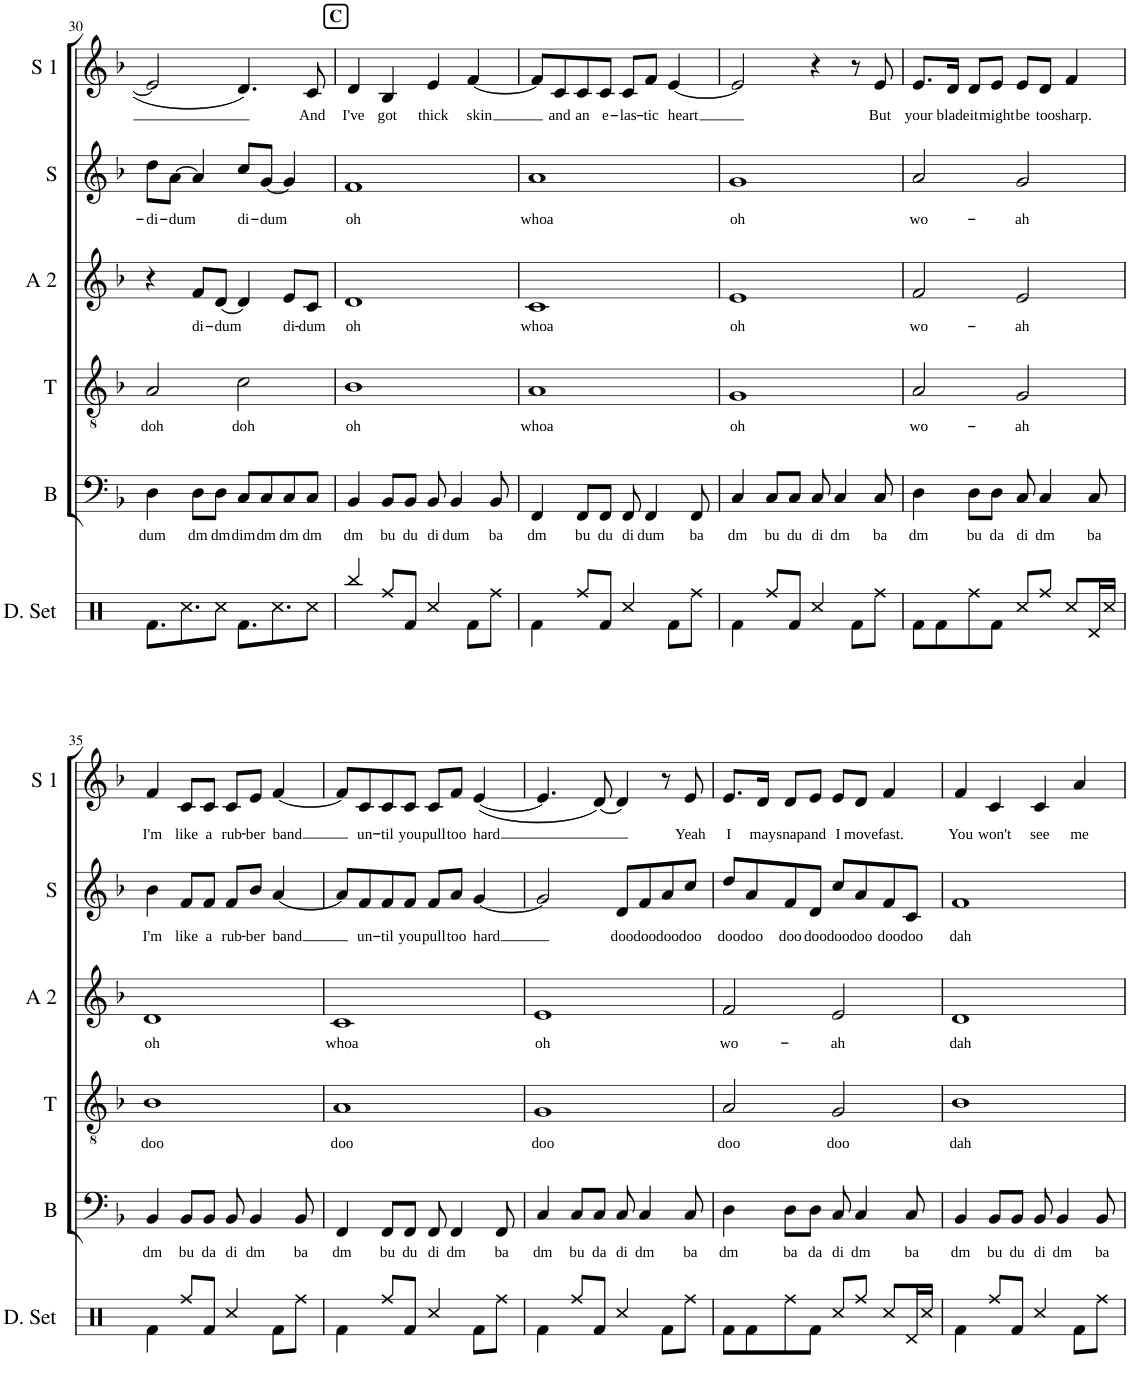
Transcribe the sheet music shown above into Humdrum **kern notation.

**kern	**kern	**text	**kern	**text	**kern	**text	**kern	**text	**kern	**text
*part6	*part5	*part5	*part4	*part4	*part3	*part3	*part2	*part2	*part1	*part1
*staff6	*staff5	*staff5	*staff4	*staff4	*staff3	*staff3	*staff2	*staff2	*staff1	*staff1
*I"Drumset	*I"Bass	*	*I"Tenor	*	*I"Alto 2	*	*I"Soprano	*	*I"Solo 1	*
*I'D. Set	*I'B	*	*I'T	*	*I'A 2	*	*I'S	*	*I'S 1	*
!!LO:PB:g=z
*clefX	*clefF4	*	*clefGv2	*	*clefG2	*	*clefG2	*	*clefG2	*
*k[]	*k[b-]	*	*k[b-]	*	*k[b-]	*	*k[b-]	*	*k[b-]	*
*	*F:	*	*F:	*	*F:	*	*F:	*	*F:	*
*M4/4	*M4/4	*	*M4/4	*	*M4/4	*	*M4/4	*	*M4/4	*
=30	=30	=30	=30	=30	=30	=30	=30	=30	=30	=30
!	!	!LO:LY:b	!	!LO:LY:b	!	!	!	!LO:LY:b	!	!
8.Rf\L	4D\	dum	2A/	doh	4r	.	8dd\L	-di-	2e/]	.
!	!	!	!	!	!	!	!	!LO:LY:b	!	!
.	.	.	.	.	.	.	[8a\J	-dum	.	.
8.Rcc\	.	.	.	.	.	.	.	.	.	.
!	!	!LO:LY:b	!	!	!	!LO:LY:b	!	!	!	!
.	8D\L	dm	.	.	8f/L	di-	4a/]	.	.	.
!	!	!LO:LY:b	!	!	!	!LO:LY:b	!	!	!	!
8Rcc\J	8D\J	dm	.	.	[8d/J	-dum	.	.	.	.
!	!	!LO:LY:b	!	!LO:LY:b	!	!	!	!LO:LY:b	!	!
8.Rf\L	8C/L	dim	2c\	doh	4d/]	.	8cc/L	di-	4.d/	.
!	!	!LO:LY:b	!	!	!	!	!	!LO:LY:b	!	!
.	8C/	dm	.	.	.	.	[8g/J	-dum	.	.
8.Rcc\	.	.	.	.	.	.	.	.	.	.
!	!	!LO:LY:b	!	!	!	!LO:LY:b	!	!	!	!
.	8C/	dm	.	.	8e/L	di-	4g/]	.	.	.
!	!	!LO:LY:b	!	!	!	!LO:LY:b	!	!	!	!LO:LY:b
8Rcc\J	8C/J	dm	.	.	8c/J	-dum	.	.	8c/	And
!!LO:REH:place=s1:a:B:cj:t=C
=31	=31	=31	=31	=31	=31	=31	=31	=31	=31	=31
!	!	!LO:LY:b	!	!LO:LY:b	!	!LO:LY:b	!	!LO:LY:b	!	!LO:LY:b
4Rbb/	4BB-/	dm	1B-	oh	1d	oh	1f	oh	4d/	I've
!	!	!LO:LY:b	!	!	!	!	!	!	!	!LO:LY:b
8Rff/L	8BB-/L	bu	.	.	.	.	.	.	4B-/	got
!	!	!LO:LY:b	!	!	!	!	!	!	!	!
8Rf/J	8BB-/J	du	.	.	.	.	.	.	.	.
!	!	!LO:LY:b	!	!	!	!	!	!	!	!LO:LY:b
4Rcc/	8BB-/	di	.	.	.	.	.	.	4e/	thick
!	!	!LO:LY:b	!	!	!	!	!	!	!	!
.	4BB-/	dum	.	.	.	.	.	.	.	.
!	!	!	!	!	!	!	!	!	!	!LO:LY:b
8Rf\L	.	.	.	.	.	.	.	.	[4f/	skin
!	!	!LO:LY:b	!	!	!	!	!	!	!	!
8Rff\J	8BB-/	ba	.	.	.	.	.	.	.	.
=32	=32	=32	=32	=32	=32	=32	=32	=32	=32	=32
!	!	!LO:LY:b	!	!LO:LY:b	!	!LO:LY:b	!	!LO:LY:b	!	!
4Rf\	4FF/	dm	1A	whoa	1c	whoa	1a	whoa	8f/L]	.
!	!	!	!	!	!	!	!	!	!	!LO:LY:b
.	.	.	.	.	.	.	.	.	8c/	and
!	!	!LO:LY:b	!	!	!	!	!	!	!	!LO:LY:b
8Rff/L	8FF/L	bu	.	.	.	.	.	.	8c/	an
!	!	!LO:LY:b	!	!	!	!	!	!	!	!LO:LY:b
8Rf/J	8FF/J	du	.	.	.	.	.	.	8c/J	e-
!	!	!LO:LY:b	!	!	!	!	!	!	!	!LO:LY:b
4Rcc/	8FF/	di	.	.	.	.	.	.	8c/L	-las-
!	!	!LO:LY:b	!	!	!	!	!	!	!	!LO:LY:b
.	4FF/	dum	.	.	.	.	.	.	8f/J	-tic
!	!	!	!	!	!	!	!	!	!	!LO:LY:b
8Rf\L	.	.	.	.	.	.	.	.	[4e/	heart
!	!	!LO:LY:b	!	!	!	!	!	!	!	!
8Rff\J	8FF/	ba	.	.	.	.	.	.	.	.
=33	=33	=33	=33	=33	=33	=33	=33	=33	=33	=33
!	!	!LO:LY:b	!	!LO:LY:b	!	!LO:LY:b	!	!LO:LY:b	!	!
4Rf\	4C/	dm	1G	oh	1e	oh	1g	oh	2e/]	.
!	!	!LO:LY:b	!	!	!	!	!	!	!	!
8Rff/L	8C/L	bu	.	.	.	.	.	.	.	.
!	!	!LO:LY:b	!	!	!	!	!	!	!	!
8Rf/J	8C/J	du	.	.	.	.	.	.	.	.
!	!	!LO:LY:b	!	!	!	!	!	!	!	!
4Rcc/	8C/	di	.	.	.	.	.	.	4r	.
!	!	!LO:LY:b	!	!	!	!	!	!	!	!
.	4C/	dm	.	.	.	.	.	.	.	.
8Rf\L	.	.	.	.	.	.	.	.	8r	.
!	!	!LO:LY:b	!	!	!	!	!	!	!	!LO:LY:b
8Rff\J	8C/	ba	.	.	.	.	.	.	8e/	But
=34	=34	=34	=34	=34	=34	=34	=34	=34	=34	=34
!	!	!LO:LY:b	!	!LO:LY:b	!	!LO:LY:b	!	!LO:LY:b	!	!LO:LY:b
8Rf\L	4D\	dm	2A/	wo-	2f/	wo-	2a/	wo-	8.e/L	your
8Rf\	.	.	.	.	.	.	.	.	.	.
!	!	!	!	!	!	!	!	!	!	!LO:LY:b
.	.	.	.	.	.	.	.	.	16d/Jk	blade
!	!	!LO:LY:b	!	!	!	!	!	!	!	!LO:LY:b
8Rff\	8D\L	bu	.	.	.	.	.	.	8d/L	it
!	!	!LO:LY:b	!	!	!	!	!	!	!	!LO:LY:b
8Rf\J	8D\J	da	.	.	.	.	.	.	8e/J	might
!	!	!LO:LY:b	!	!LO:LY:b	!	!LO:LY:b	!	!LO:LY:b	!	!LO:LY:b
8Rcc/L	8C/	di	2G/	-ah	2e/	-ah	2g/	-ah	8e/L	be
!	!	!LO:LY:b	!	!	!	!	!	!	!	!LO:LY:b
8Rff/J	4C/	dm	.	.	.	.	.	.	8d/J	too
!	!	!	!	!	!	!	!	!	!	!LO:LY:b
8Rcc/L	.	.	.	.	.	.	.	.	4f/	sharp.
!	!	!LO:LY:b	!	!	!	!	!	!	!	!
16Rd/L	8C/	ba	.	.	.	.	.	.	.	.
16Rcc/JJ	.	.	.	.	.	.	.	.	.	.
!!LO:LB:g=z
=35	=35	=35	=35	=35	=35	=35	=35	=35	=35	=35
!	!	!LO:LY:b	!	!LO:LY:b	!	!LO:LY:b	!	!LO:LY:b	!	!LO:LY:b
4Rf\	4BB-/	dm	1B-	doo	1d	oh	4b-\	I'm	4f/	I'm
!	!	!LO:LY:b	!	!	!	!	!	!LO:LY:b	!	!LO:LY:b
8Rff/L	8BB-/L	bu	.	.	.	.	8f/L	like	8c/L	like
!	!	!LO:LY:b	!	!	!	!	!	!LO:LY:b	!	!LO:LY:b
8Rf/J	8BB-/J	da	.	.	.	.	8f/J	a	8c/J	a
!	!	!LO:LY:b	!	!	!	!	!	!LO:LY:b	!	!LO:LY:b
4Rcc/	8BB-/	di	.	.	.	.	8f/L	rub-	8c/L	rub-
!	!	!LO:LY:b	!	!	!	!	!	!LO:LY:b	!	!LO:LY:b
.	4BB-/	dm	.	.	.	.	8b-/J	-ber	8e/J	-ber
!	!	!	!	!	!	!	!	!LO:LY:b	!	!LO:LY:b
8Rf\L	.	.	.	.	.	.	[4a/	band	[4f/	band
!	!	!LO:LY:b	!	!	!	!	!	!	!	!
8Rff\J	8BB-/	ba	.	.	.	.	.	.	.	.
=36	=36	=36	=36	=36	=36	=36	=36	=36	=36	=36
!	!	!LO:LY:b	!	!LO:LY:b	!	!LO:LY:b	!	!	!	!
4Rf\	4FF/	dm	1A	doo	1c	whoa	8a/L]	.	8f/L]	.
!	!	!	!	!	!	!	!	!LO:LY:b	!	!LO:LY:b
.	.	.	.	.	.	.	8f/	un-	8c/	un-
!	!	!LO:LY:b	!	!	!	!	!	!LO:LY:b	!	!LO:LY:b
8Rff/L	8FF/L	bu	.	.	.	.	8f/	-til	8c/	-til
!	!	!LO:LY:b	!	!	!	!	!	!LO:LY:b	!	!LO:LY:b
8Rf/J	8FF/J	du	.	.	.	.	8f/J	you	8c/J	you
!	!	!LO:LY:b	!	!	!	!	!	!LO:LY:b	!	!LO:LY:b
4Rcc/	8FF/	di	.	.	.	.	8f/L	pull	8c/L	pull
!	!	!LO:LY:b	!	!	!	!	!	!LO:LY:b	!	!LO:LY:b
.	4FF/	dm	.	.	.	.	8a/J	too	8f/J	too
!	!	!	!	!	!	!	!	!LO:LY:b	!	!LO:LY:b
8Rf\L	.	.	.	.	.	.	[4g/	hard	(<[4e/	hard
!	!	!LO:LY:b	!	!	!	!	!	!	!	!
8Rff\J	8FF/	ba	.	.	.	.	.	.	.	.
=37	=37	=37	=37	=37	=37	=37	=37	=37	=37	=37
!	!	!LO:LY:b	!	!LO:LY:b	!	!LO:LY:b	!	!	!	!
4Rf\	4C/	dm	1G	doo	1e	oh	2g/]	.	4.e/]	.
!	!	!LO:LY:b	!	!	!	!	!	!	!	!
8Rff/L	8C/L	bu	.	.	.	.	.	.	.	.
!	!	!LO:LY:b	!	!	!	!	!	!	!	!
8Rf/J	8C/J	da	.	.	.	.	.	.	[8d/)	.
!	!	!LO:LY:b	!	!	!	!	!	!LO:LY:b	!	!
4Rcc/	8C/	di	.	.	.	.	8d/L	doo	4d/]	.
!	!	!LO:LY:b	!	!	!	!	!	!LO:LY:b	!	!
.	4C/	dm	.	.	.	.	8f/	doo	.	.
!	!	!	!	!	!	!	!	!LO:LY:b	!	!
8Rf\L	.	.	.	.	.	.	8a/	doo	8r	.
!	!	!LO:LY:b	!	!	!	!	!	!LO:LY:b	!	!LO:LY:b
8Rff\J	8C/	ba	.	.	.	.	8cc/J	doo	8e/	Yeah
=38	=38	=38	=38	=38	=38	=38	=38	=38	=38	=38
!	!	!LO:LY:b	!	!LO:LY:b	!	!LO:LY:b	!	!LO:LY:b	!	!LO:LY:b
8Rf\L	4D\	dm	2A/	doo	2f/	wo-	8dd/L	doo	8.e/L	I
!	!	!	!	!	!	!	!	!LO:LY:b	!	!
8Rf\	.	.	.	.	.	.	8a/	doo	.	.
!	!	!	!	!	!	!	!	!	!	!LO:LY:b
.	.	.	.	.	.	.	.	.	16d/Jk	may
!	!	!LO:LY:b	!	!	!	!	!	!LO:LY:b	!	!LO:LY:b
8Rff\	8D\L	ba	.	.	.	.	8f/	doo	8d/L	snap
!	!	!LO:LY:b	!	!	!	!	!	!LO:LY:b	!	!LO:LY:b
8Rf\J	8D\J	da	.	.	.	.	8d/J	doo	8e/J	and
!	!	!LO:LY:b	!	!LO:LY:b	!	!LO:LY:b	!	!LO:LY:b	!	!LO:LY:b
8Rcc/L	8C/	di	2G/	doo	2e/	-ah	8cc/L	doo	8e/L	I
!	!	!LO:LY:b	!	!	!	!	!	!LO:LY:b	!	!LO:LY:b
8Rff/J	4C/	dm	.	.	.	.	8a/	doo	8d/J	move
!	!	!	!	!	!	!	!	!LO:LY:b	!	!LO:LY:b
8Rcc/L	.	.	.	.	.	.	8f/	doo	4f/	fast.
!	!	!LO:LY:b	!	!	!	!	!	!LO:LY:b	!	!
16Rd/L	8C/	ba	.	.	.	.	8c/J	doo	.	.
16Rcc/JJ	.	.	.	.	.	.	.	.	.	.
=39	=39	=39	=39	=39	=39	=39	=39	=39	=39	=39
!	!	!LO:LY:b	!	!LO:LY:b	!	!LO:LY:b	!	!LO:LY:b	!	!LO:LY:b
4Rf\	4BB-/	dm	1B-	dah	1d	dah	1f	dah	4f/	You
!	!	!LO:LY:b	!	!	!	!	!	!	!	!LO:LY:b
8Rff/L	8BB-/L	bu	.	.	.	.	.	.	4c/	won't
!	!	!LO:LY:b	!	!	!	!	!	!	!	!
8Rf/J	8BB-/J	du	.	.	.	.	.	.	.	.
!	!	!LO:LY:b	!	!	!	!	!	!	!	!LO:LY:b
4Rcc/	8BB-/	di	.	.	.	.	.	.	4c/	see
!	!	!LO:LY:b	!	!	!	!	!	!	!	!
.	4BB-/	dm	.	.	.	.	.	.	.	.
!	!	!	!	!	!	!	!	!	!	!LO:LY:b
8Rf\L	.	.	.	.	.	.	.	.	4a/	me
!	!	!LO:LY:b	!	!	!	!	!	!	!	!
8Rff\J	8BB-/	ba	.	.	.	.	.	.	.	.
=	=	=	=	=	=	=	=	=	=	=
*-	*-	*-	*-	*-	*-	*-	*-	*-	*-	*-
